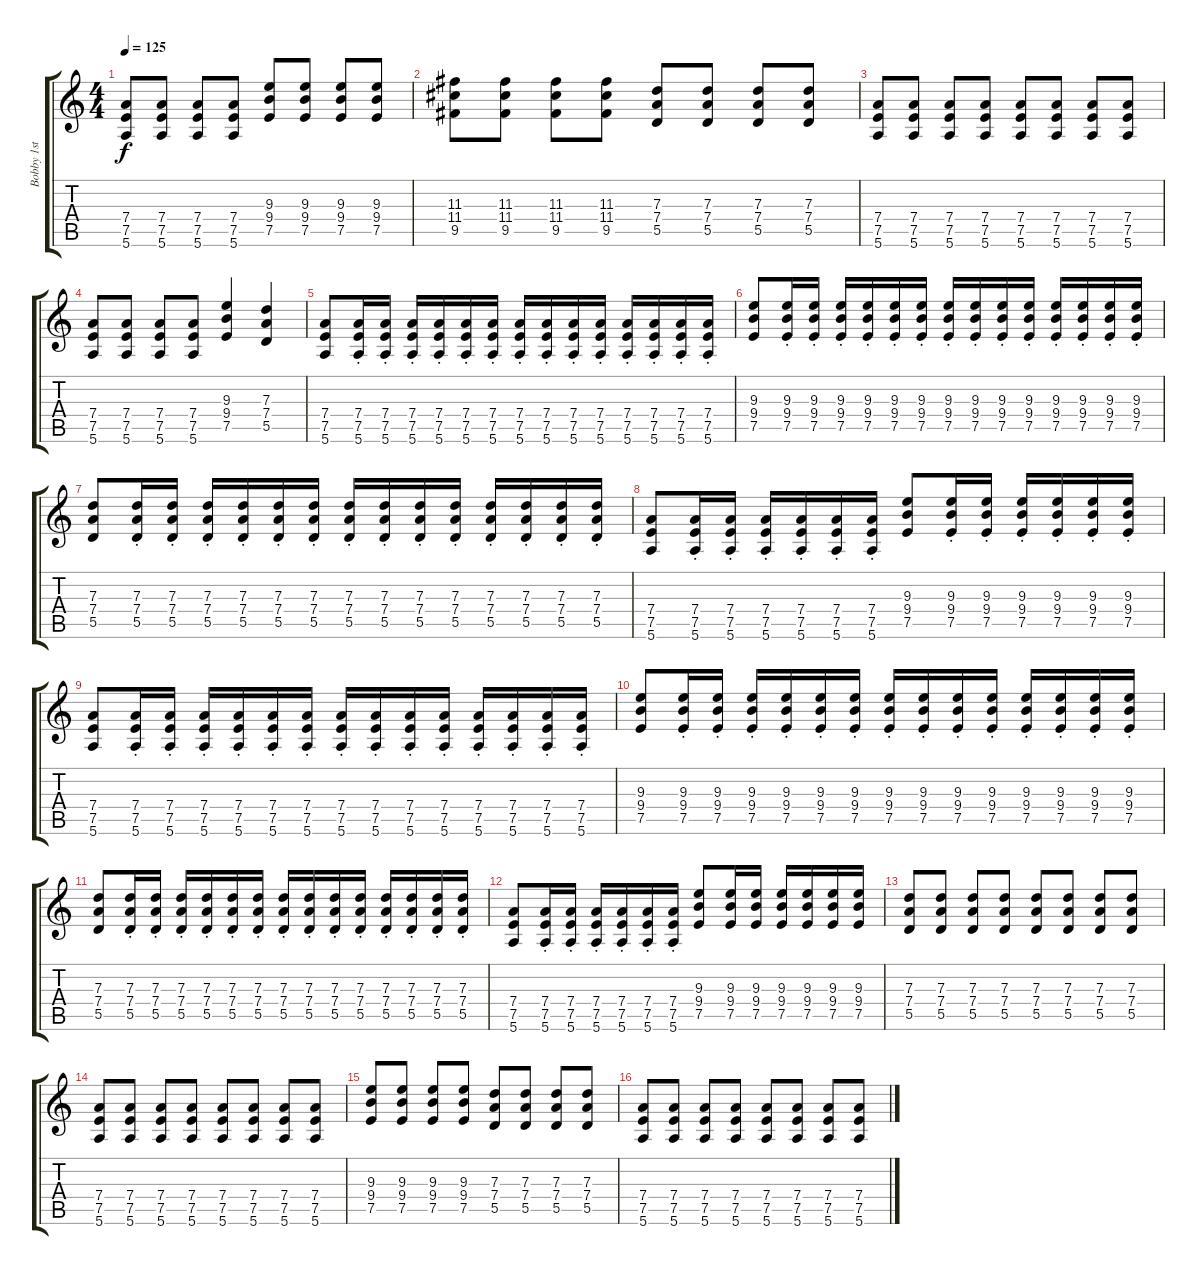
\track ("Bobby 1st" "Bobby 1st") {instrument distortionguitar}
\staff {score tabs}
\tuning (E4 B3 G3 D3 A2 E2) {hide}
\ts (4 4)
\tempo 125
\clef g2
\ks c
(7.4 7.5 5.6).8{dy f} (7.4 7.5 5.6).8 (7.4 7.5 5.6).8 (7.4 7.5 5.6).8 (9.3 9.4 7.5).8 (9.3 9.4 7.5).8 (9.3 9.4 7.5).8 (9.3 9.4 7.5).8 |
(11.3 11.4 9.5).8 (11.3 11.4 9.5).8 (11.3 11.4 9.5).8 (11.3 11.4 9.5).8 (7.3 7.4 5.5).8 (7.3 7.4 5.5).8 (7.3 7.4 5.5).8 (7.3 7.4 5.5).8 |
(7.4 7.5 5.6).8 (7.4 7.5 5.6).8 (7.4 7.5 5.6).8 (7.4 7.5 5.6).8 (7.4 7.5 5.6).8 (7.4 7.5 5.6).8 (7.4 7.5 5.6).8 (7.4 7.5 5.6).8 |
(7.4 7.5 5.6).8 (7.4 7.5 5.6).8 (7.4 7.5 5.6).8 (7.4 7.5 5.6).8 (9.3 9.4 7.5).4 (7.3 7.4 5.5).4 |
(7.4 7.5 5.6).8 (7.4{st} 7.5{st} 5.6{st}).16 (7.4{st} 7.5{st} 5.6{st}).16 (7.4{st} 7.5{st} 5.6{st}).16 (7.4{st} 7.5{st} 5.6{st}).16 (7.4{st} 7.5{st} 5.6{st}).16 (7.4{st} 7.5{st} 5.6{st}).16 (7.4{st} 7.5{st} 5.6{st}).16 (7.4{st} 7.5{st} 5.6{st}).16 (7.4{st} 7.5{st} 5.6{st}).16 (7.4{st} 7.5{st} 5.6{st}).16 (7.4{st} 7.5{st} 5.6{st}).16 (7.4{st} 7.5{st} 5.6{st}).16 (7.4{st} 7.5{st} 5.6{st}).16 (7.4{st} 7.5{st} 5.6{st}).16 |
(9.3 9.4 7.5).8 (9.3{st} 9.4{st} 7.5{st}).16 (9.3{st} 9.4{st} 7.5{st}).16 (9.3{st} 9.4{st} 7.5{st}).16 (9.3{st} 9.4{st} 7.5{st}).16 (9.3{st} 9.4{st} 7.5{st}).16 (9.3{st} 9.4{st} 7.5{st}).16 (9.3{st} 9.4{st} 7.5{st}).16 (9.3{st} 9.4{st} 7.5{st}).16 (9.3{st} 9.4{st} 7.5{st}).16 (9.3{st} 9.4{st} 7.5{st}).16 (9.3{st} 9.4{st} 7.5{st}).16 (9.3{st} 9.4{st} 7.5{st}).16 (9.3{st} 9.4{st} 7.5{st}).16 (9.3{st} 9.4{st} 7.5{st}).16 |
(7.3 7.4 5.5).8 (7.3{st} 7.4{st} 5.5{st}).16 (7.3{st} 7.4{st} 5.5{st}).16 (7.3{st} 7.4{st} 5.5{st}).16 (7.3{st} 7.4{st} 5.5{st}).16 (7.3{st} 7.4{st} 5.5{st}).16 (7.3{st} 7.4{st} 5.5{st}).16 (7.3{st} 7.4{st} 5.5{st}).16 (7.3{st} 7.4{st} 5.5{st}).16 (7.3{st} 7.4{st} 5.5{st}).16 (7.3{st} 7.4{st} 5.5{st}).16 (7.3{st} 7.4{st} 5.5{st}).16 (7.3{st} 7.4{st} 5.5{st}).16 (7.3{st} 7.4{st} 5.5{st}).16 (7.3{st} 7.4{st} 5.5{st}).16 |
(7.4 7.5 5.6).8 (7.4{st} 7.5{st} 5.6{st}).16 (7.4{st} 7.5{st} 5.6{st}).16 (7.4{st} 7.5{st} 5.6{st}).16 (7.4{st} 7.5{st} 5.6{st}).16 (7.4{st} 7.5{st} 5.6{st}).16 (7.4{st} 7.5{st} 5.6{st}).16 (9.3 9.4 7.5).8 (9.3{st} 9.4{st} 7.5{st}).16 (9.3{st} 9.4{st} 7.5{st}).16 (9.3{st} 9.4{st} 7.5{st}).16 (9.3{st} 9.4{st} 7.5{st}).16 (9.3{st} 9.4{st} 7.5{st}).16 (9.3{st} 9.4{st} 7.5{st}).16 |
(7.4 7.5 5.6).8 (7.4{st} 7.5{st} 5.6{st}).16 (7.4{st} 7.5{st} 5.6{st}).16 (7.4{st} 7.5{st} 5.6{st}).16 (7.4{st} 7.5{st} 5.6{st}).16 (7.4{st} 7.5{st} 5.6{st}).16 (7.4{st} 7.5{st} 5.6{st}).16 (7.4{st} 7.5{st} 5.6{st}).16 (7.4{st} 7.5{st} 5.6{st}).16 (7.4{st} 7.5{st} 5.6{st}).16 (7.4{st} 7.5{st} 5.6{st}).16 (7.4{st} 7.5{st} 5.6{st}).16 (7.4{st} 7.5{st} 5.6{st}).16 (7.4{st} 7.5{st} 5.6{st}).16 (7.4{st} 7.5{st} 5.6{st}).16 |
(9.3 9.4 7.5).8 (9.3{st} 9.4{st} 7.5{st}).16 (9.3{st} 9.4{st} 7.5{st}).16 (9.3{st} 9.4{st} 7.5{st}).16 (9.3{st} 9.4{st} 7.5{st}).16 (9.3{st} 9.4{st} 7.5{st}).16 (9.3{st} 9.4{st} 7.5{st}).16 (9.3{st} 9.4{st} 7.5{st}).16 (9.3{st} 9.4{st} 7.5{st}).16 (9.3{st} 9.4{st} 7.5{st}).16 (9.3{st} 9.4{st} 7.5{st}).16 (9.3{st} 9.4{st} 7.5{st}).16 (9.3{st} 9.4{st} 7.5{st}).16 (9.3{st} 9.4{st} 7.5{st}).16 (9.3{st} 9.4{st} 7.5{st}).16 |
(7.3 7.4 5.5).8 (7.3{st} 7.4{st} 5.5{st}).16 (7.3{st} 7.4{st} 5.5{st}).16 (7.3{st} 7.4{st} 5.5{st}).16 (7.3{st} 7.4{st} 5.5{st}).16 (7.3{st} 7.4{st} 5.5{st}).16 (7.3{st} 7.4{st} 5.5{st}).16 (7.3{st} 7.4{st} 5.5{st}).16 (7.3{st} 7.4{st} 5.5{st}).16 (7.3{st} 7.4{st} 5.5{st}).16 (7.3{st} 7.4{st} 5.5{st}).16 (7.3{st} 7.4{st} 5.5{st}).16 (7.3{st} 7.4{st} 5.5{st}).16 (7.3{st} 7.4{st} 5.5{st}).16 (7.3{st} 7.4{st} 5.5{st}).16 |
(7.4 7.5 5.6).8 (7.4{st} 7.5{st} 5.6{st}).16 (7.4{st} 7.5{st} 5.6{st}).16 (7.4{st} 7.5{st} 5.6{st}).16 (7.4{st} 7.5{st} 5.6{st}).16 (7.4{st} 7.5{st} 5.6{st}).16 (7.4{st} 7.5{st} 5.6{st}).16 (9.3 9.4 7.5).8 (9.3 9.4 7.5).16 (9.3 9.4 7.5).16 (9.3 9.4 7.5).16 (9.3 9.4 7.5).16 (9.3 9.4 7.5).16 (9.3 9.4 7.5).16 |
(7.3 7.4 5.5).8 (7.3 7.4 5.5).8 (7.3 7.4 5.5).8 (7.3 7.4 5.5).8 (7.3 7.4 5.5).8 (7.3 7.4 5.5).8 (7.3 7.4 5.5).8 (7.3 7.4 5.5).8 |
(7.4 7.5 5.6).8 (7.4 7.5 5.6).8 (7.4 7.5 5.6).8 (7.4 7.5 5.6).8 (7.4 7.5 5.6).8 (7.4 7.5 5.6).8 (7.4 7.5 5.6).8 (7.4 7.5 5.6).8 |
(9.3 9.4 7.5).8 (9.3 9.4 7.5).8 (9.3 9.4 7.5).8 (9.3 9.4 7.5).8 (7.3 7.4 5.5).8 (7.3 7.4 5.5).8 (7.3 7.4 5.5).8 (7.3 7.4 5.5).8 |
(7.4 7.5 5.6).8 (7.4 7.5 5.6).8 (7.4 7.5 5.6).8 (7.4 7.5 5.6).8 (7.4 7.5 5.6).8 (7.4 7.5 5.6).8 (7.4 7.5 5.6).8 (7.4 7.5 5.6).8
